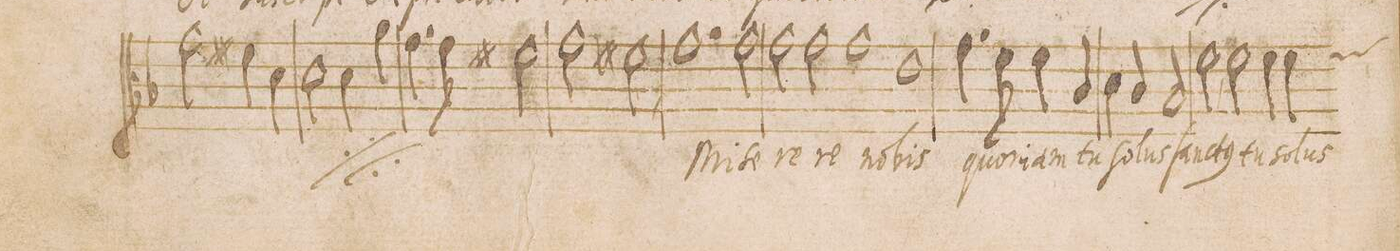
**kern	**text
*I"DISCANTVS	*
*clefC3	*
*k[b-]	*
*met(C|)	*
*M2/1	*
2g\	pa-
4f#X\	-tris
4d\	qui
2d\	se-
4d\	-des
4a\	ad
=69	=69
4.g\	dex-
8g\	-te-
2f#X\	-ram
2g\	pa-
2f#X,\	-tris
*	*Xij
=70	=70
1.g	mi-
2g\	-se-
=71	=71
2g\	-re-
2g\	-re
1g	no-
=72	=72
1e	-bis
4.g\	quo-
8f\	-ni-
4f\	-am
4c/	tu
=73	=73
4d\	ſo-
4c/	-lus
2B-/	ſan-
2f,\	-ct(us)
2f\	tu
=74	=74
4f\	so-
*custos:f	*
4f\	-lus
*-	*-
